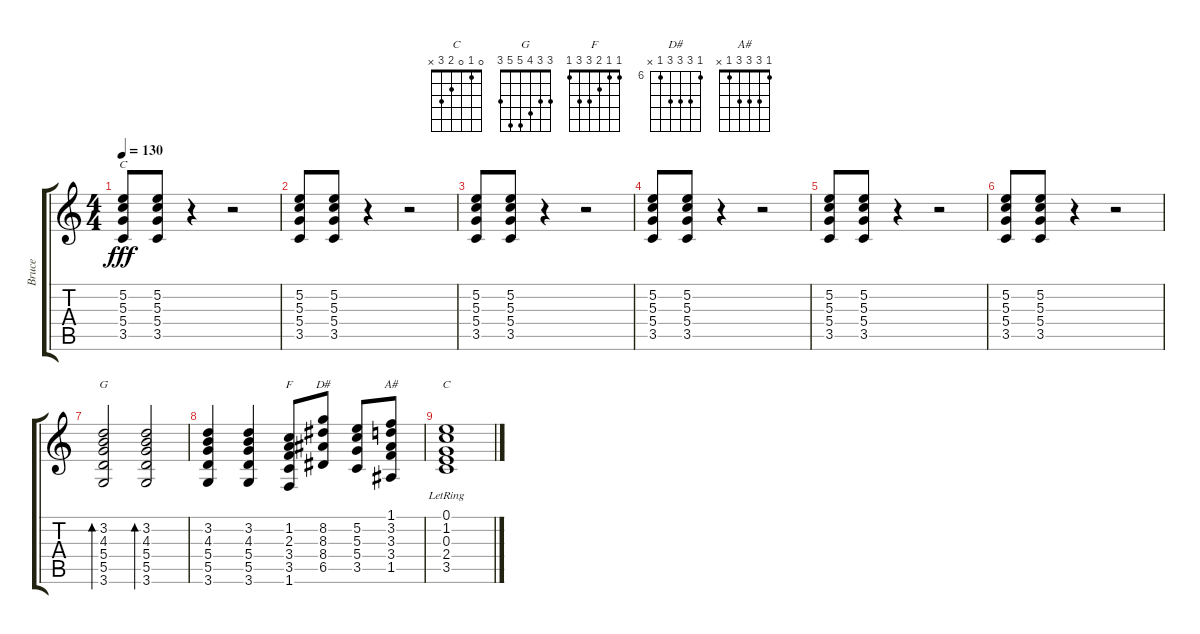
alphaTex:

\track ("Bruce" "Bruce") {instrument acousticguitarsteel}
\staff {score tabs}
\tuning (E4 B3 G3 D3 A2 E2) {hide}
\chord ("C" 3 5 5 5 3 x)
\chord ("G" 3 3 4 5 5 3)
\chord ("F" 1 1 2 3 3 1)
\chord ("D#" 6 8 8 8 6 x) {firstfret 6}
\chord ("A#" 1 3 3 3 1 x)
\chord ("C" 0 1 0 2 3 x)
\ts (4 4)
\tempo 130
\clef g2
\ks c
(5.2 5.3 5.4 3.5).8{ch "C" dy fff} (5.2 5.3 5.4 3.5).8 r.4 r.2 |
(5.2 5.3 5.4 3.5).8 (5.2 5.3 5.4 3.5).8 r.4 r.2 |
(5.2 5.3 5.4 3.5).8 (5.2 5.3 5.4 3.5).8 r.4 r.2 |
(5.2 5.3 5.4 3.5).8 (5.2 5.3 5.4 3.5).8 r.4 r.2 |
(5.2 5.3 5.4 3.5).8 (5.2 5.3 5.4 3.5).8 r.4 r.2 |
(5.2 5.3 5.4 3.5).8 (5.2 5.3 5.4 3.5).8 r.4 r.2 |
(3.2 4.3 5.4 5.5 3.6).2{bd 60 ch "G"} (3.2 4.3 5.4 5.5 3.6).2{bd 60} |
(3.2 4.3 5.4 5.5 3.6).4 (3.2 4.3 5.4 5.5 3.6).4 (1.2 2.3 3.4 3.5 1.6).8{ch "F"} (8.2 8.3 8.4 6.5).8{ch "D#"} (5.2 5.3 5.4 3.5).8 (1.1 3.2 3.3 3.4 1.5).8{ch "A#"} |
(0.1 1.2{lr} 0.3 2.4 3.5).1{ch "C"}
